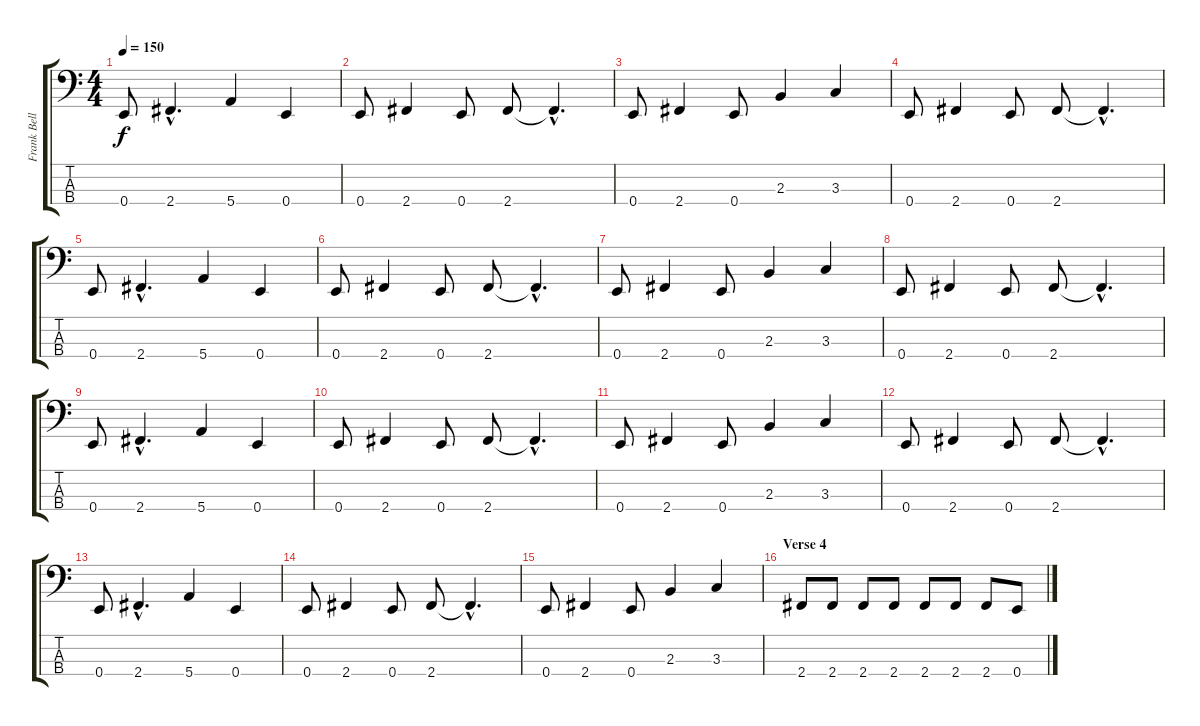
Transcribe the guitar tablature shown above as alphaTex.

\track ("Frank Bello" "Frank Bell") {instrument electricbasspick}
\staff {score tabs}
\tuning (G2 D2 A1 E1) {hide}
\ts (4 4)
\tempo 150
\clef f4
\ks c
0.4.8{dy f} 2.4{hac}.4{d} 5.4.4 0.4.4 |
0.4.8 2.4.4 0.4.8 2.4.8 2.4{hac t}.4{d} |
0.4.8 2.4.4 0.4.8 2.3.4 3.3.4 |
0.4.8 2.4.4 0.4.8 2.4.8 2.4{hac t}.4{d} |
0.4.8 2.4{hac}.4{d} 5.4.4 0.4.4 |
0.4.8 2.4.4 0.4.8 2.4.8 2.4{hac t}.4{d} |
0.4.8 2.4.4 0.4.8 2.3.4 3.3.4 |
0.4.8 2.4.4 0.4.8 2.4.8 2.4{hac t}.4{d} |
0.4.8 2.4{hac}.4{d} 5.4.4 0.4.4 |
0.4.8 2.4.4 0.4.8 2.4.8 2.4{hac t}.4{d} |
0.4.8 2.4.4 0.4.8 2.3.4 3.3.4 |
0.4.8 2.4.4 0.4.8 2.4.8 2.4{hac t}.4{d} |
0.4.8 2.4{hac}.4{d} 5.4.4 0.4.4 |
0.4.8 2.4.4 0.4.8 2.4.8 2.4{hac t}.4{d} |
0.4.8 2.4.4 0.4.8 2.3.4 3.3.4 |
\section ("" "Verse 4")
2.4.8 2.4.8 2.4.8 2.4.8 2.4.8 2.4.8 2.4.8 0.4.8
